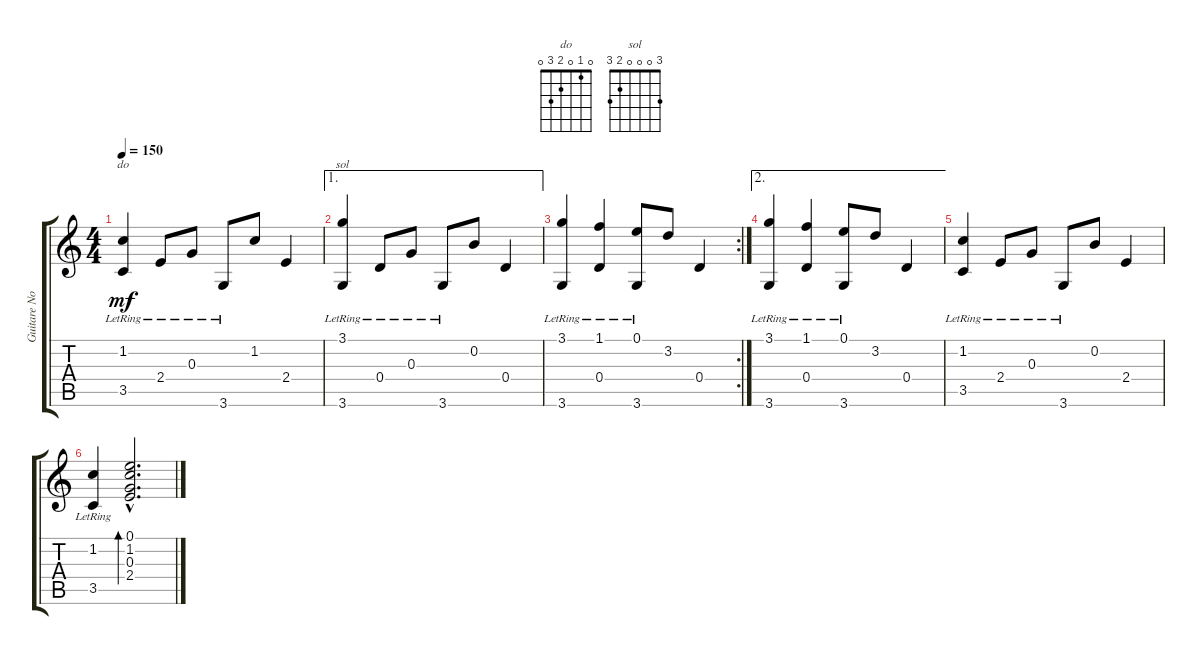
\track ("Guitare Novembre 1976" "Guitare No") {instrument acousticguitarnylon}
\staff {score tabs}
\tuning (E4 B3 G3 D3 A2 E2) {hide}
\chord ("do" 0 1 0 2 3 0)
\chord ("sol" 3 0 0 0 2 3)
\ts (4 4)
\tempo 150
\clef g2
\ks c
(1.2{lr} 3.5{lr}).4{ch "do" dy mf} 2.4{lr}.8 0.3{lr}.8 3.6{lr}.8 1.2.8 2.4.4 |
\ae 1
(3.1{lr} 3.6{lr}).4{ch "sol"} 0.4{lr}.8 0.3{lr}.8 3.6{lr}.8 0.2.8 0.4.4 |
\rc 2
(3.1 3.6{lr}).4 (1.1 0.4{lr}).4 (0.1 3.6{lr}).8 3.2.8 0.4.4 |
\ae 2
(3.1 3.6{lr}).4 (1.1 0.4{lr}).4 (0.1 3.6{lr}).8 3.2.8 0.4.4 |
(1.2{lr} 3.5{lr}).4 2.4{lr}.8 0.3{lr}.8 3.6{lr}.8 0.2.8 2.4.4 |
(1.2 3.5{lr}).4 (0.1{hac} 1.2{hac} 0.3{hac} 2.4{hac}).2{d bd 60}
